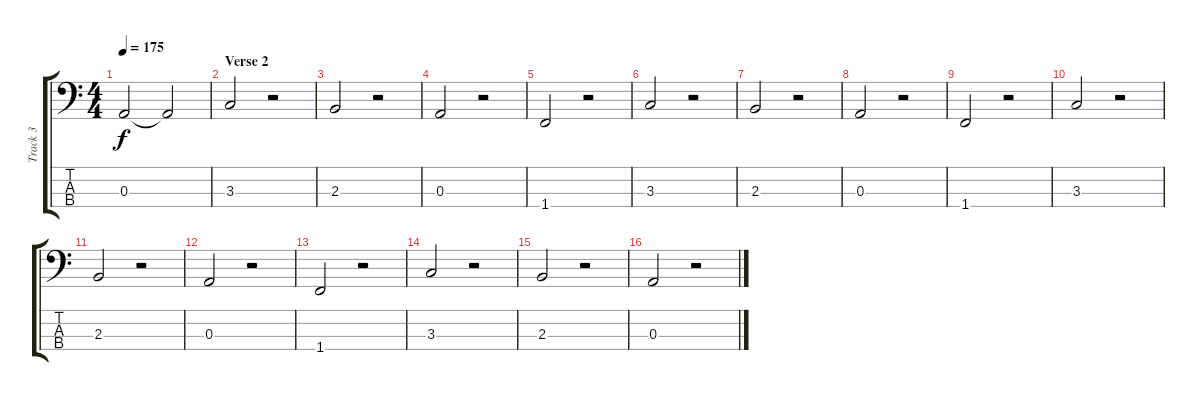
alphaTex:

\track ("Track 3" "Track 3") {instrument electricbassfinger}
\staff {score tabs}
\tuning (G2 D2 A1 E1) {hide}
\ts (4 4)
\tempo 175
\clef f4
\ks c
0.3{t}.2{dy f} 0.3{t}.2 |
\section ("" "Verse 2")
3.3.2 r.2 |
2.3.2 r.2 |
0.3.2 r.2 |
1.4.2 r.2 |
3.3.2 r.2 |
2.3.2 r.2 |
0.3.2 r.2 |
1.4.2 r.2 |
3.3.2 r.2 |
2.3.2 r.2 |
0.3.2 r.2 |
1.4.2 r.2 |
3.3.2 r.2 |
2.3.2 r.2 |
0.3.2 r.2
